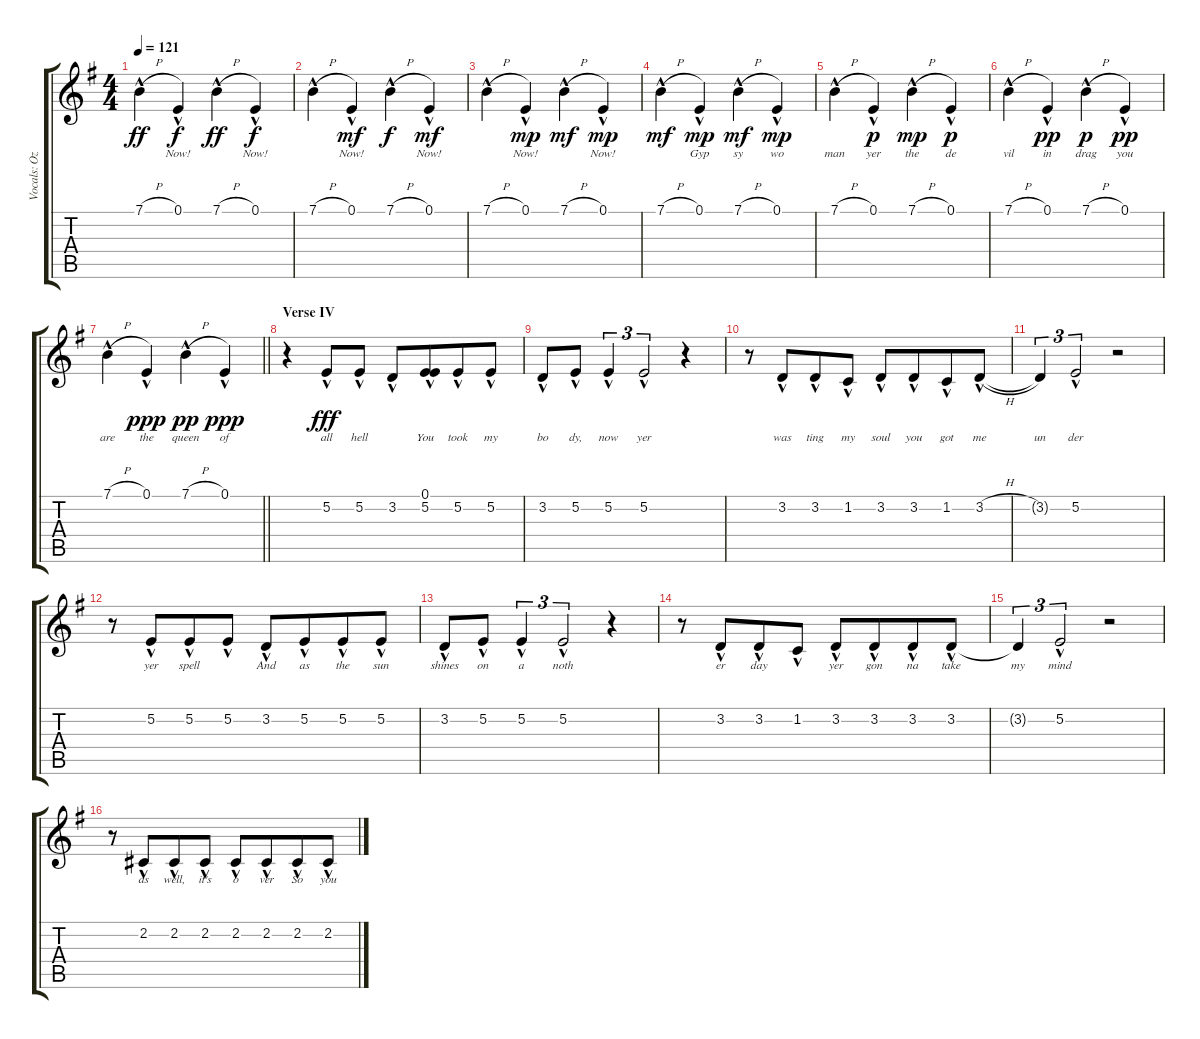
\track ("Vocals: Ozzy" "Vocals: Oz") {instrument lead2sawtooth}
\staff {score tabs}
\tuning (E4 B3 G3 D3 A2 E2) {hide}
\ts (4 4)
\tempo 121
\clef g2
\ks g
7.1{h hac}.4{lyrics (0 "") lyrics (1 "") lyrics (2 "") lyrics (3 "") lyrics (4 "") dy ff} 0.1{hac}.4{lyrics (0 "Now!") lyrics (1 "") lyrics (2 "") lyrics (3 "") lyrics (4 "") dy f} 7.1{h hac}.4{lyrics (0 "") lyrics (1 "") lyrics (2 "") lyrics (3 "") lyrics (4 "") dy ff} 0.1{hac}.4{lyrics (0 "Now!") lyrics (1 "") lyrics (2 "") lyrics (3 "") lyrics (4 "") dy f} |
7.1{h hac}.4{lyrics (0 "") lyrics (1 "") lyrics (2 "") lyrics (3 "") lyrics (4 "")} 0.1{hac}.4{lyrics (0 "Now!") lyrics (1 "") lyrics (2 "") lyrics (3 "") lyrics (4 "") dy mf} 7.1{h hac}.4{lyrics (0 "") lyrics (1 "") lyrics (2 "") lyrics (3 "") lyrics (4 "") dy f} 0.1{hac}.4{lyrics (0 "Now!") lyrics (1 "") lyrics (2 "") lyrics (3 "") lyrics (4 "") dy mf} |
7.1{h hac}.4{lyrics (0 "") lyrics (1 "") lyrics (2 "") lyrics (3 "") lyrics (4 "")} 0.1{hac}.4{lyrics (0 "Now!") lyrics (1 "") lyrics (2 "") lyrics (3 "") lyrics (4 "") dy mp} 7.1{h hac}.4{lyrics (0 "") lyrics (1 "") lyrics (2 "") lyrics (3 "") lyrics (4 "") dy mf} 0.1{hac}.4{lyrics (0 "Now!") lyrics (1 "") lyrics (2 "") lyrics (3 "") lyrics (4 "") dy mp} |
7.1{h hac}.4{lyrics (0 "") lyrics (1 "") lyrics (2 "") lyrics (3 "") lyrics (4 "") dy mf} 0.1{hac}.4{lyrics (0 "Gyp") lyrics (1 "") lyrics (2 "") lyrics (3 "") lyrics (4 "") dy mp} 7.1{h hac}.4{lyrics (0 "sy") lyrics (1 "") lyrics (2 "") lyrics (3 "") lyrics (4 "") dy mf} 0.1{hac}.4{lyrics (0 "wo") lyrics (1 "") lyrics (2 "") lyrics (3 "") lyrics (4 "") dy mp} |
7.1{h hac}.4{lyrics (0 "man") lyrics (1 "") lyrics (2 "") lyrics (3 "") lyrics (4 "")} 0.1{hac}.4{lyrics (0 "yer") lyrics (1 "") lyrics (2 "") lyrics (3 "") lyrics (4 "") dy p} 7.1{h hac}.4{lyrics (0 "the") lyrics (1 "") lyrics (2 "") lyrics (3 "") lyrics (4 "") dy mp} 0.1{hac}.4{lyrics (0 "de") lyrics (1 "") lyrics (2 "") lyrics (3 "") lyrics (4 "") dy p} |
7.1{h hac}.4{lyrics (0 "vil") lyrics (1 "") lyrics (2 "") lyrics (3 "") lyrics (4 "")} 0.1{hac}.4{lyrics (0 "in") lyrics (1 "") lyrics (2 "") lyrics (3 "") lyrics (4 "") dy pp} 7.1{h hac}.4{lyrics (0 "drag") lyrics (1 "") lyrics (2 "") lyrics (3 "") lyrics (4 "") dy p} 0.1{hac}.4{lyrics (0 "you") lyrics (1 "") lyrics (2 "") lyrics (3 "") lyrics (4 "") dy pp} |
\barLineRight lightlight
7.1{h hac}.4{lyrics (0 "are") lyrics (1 "") lyrics (2 "") lyrics (3 "") lyrics (4 "")} 0.1{hac}.4{lyrics (0 "the") lyrics (1 "") lyrics (2 "") lyrics (3 "") lyrics (4 "") dy ppp} 7.1{h hac}.4{lyrics (0 "queen") lyrics (1 "") lyrics (2 "") lyrics (3 "") lyrics (4 "") dy pp} 0.1{hac}.4{lyrics (0 "of") lyrics (1 "") lyrics (2 "") lyrics (3 "") lyrics (4 "") dy ppp} |
\section ("" "Verse IV")
r.4 5.2{hac}.8{lyrics (0 "all") lyrics (1 "") lyrics (2 "") lyrics (3 "") lyrics (4 "") dy fff beam merge} 5.2{hac}.8{lyrics (0 "hell") lyrics (1 "") lyrics (2 "") lyrics (3 "") lyrics (4 "")} 3.2{hac}.8{lyrics (0 "") lyrics (1 "") lyrics (2 "") lyrics (3 "") lyrics (4 "")} (0.1{hac} 5.2{hac}).8{lyrics (0 "You") lyrics (1 "") lyrics (2 "") lyrics (3 "") lyrics (4 "") beam merge} 5.2{hac}.8{lyrics (0 "took") lyrics (1 "") lyrics (2 "") lyrics (3 "") lyrics (4 "")} 5.2{hac}.8{lyrics (0 "my") lyrics (1 "") lyrics (2 "") lyrics (3 "") lyrics (4 "")} |
3.2{hac}.8{lyrics (0 "bo") lyrics (1 "") lyrics (2 "") lyrics (3 "") lyrics (4 "")} 5.2{hac}.8{lyrics (0 "dy,") lyrics (1 "") lyrics (2 "") lyrics (3 "") lyrics (4 "") beam merge} 5.2{hac}.4{tu (3 2) lyrics (0 "now") lyrics (1 "") lyrics (2 "") lyrics (3 "") lyrics (4 "")} 5.2{hac}.2{tu (3 2) lyrics (0 "yer") lyrics (1 "") lyrics (2 "") lyrics (3 "") lyrics (4 "")} r.4 |
r.8 3.2{hac}.8{lyrics (0 "was") lyrics (1 "") lyrics (2 "") lyrics (3 "") lyrics (4 "") beam merge} 3.2{hac}.8{lyrics (0 "ting") lyrics (1 "") lyrics (2 "") lyrics (3 "") lyrics (4 "")} 1.2{hac}.8{lyrics (0 "my") lyrics (1 "") lyrics (2 "") lyrics (3 "") lyrics (4 "")} 3.2{hac}.8{lyrics (0 "soul") lyrics (1 "") lyrics (2 "") lyrics (3 "") lyrics (4 "")} 3.2{hac}.8{lyrics (0 "you") lyrics (1 "") lyrics (2 "") lyrics (3 "") lyrics (4 "") beam merge} 1.2{hac}.8{lyrics (0 "got") lyrics (1 "") lyrics (2 "") lyrics (3 "") lyrics (4 "")} 3.2{h hac}.8{lyrics (0 "me") lyrics (1 "") lyrics (2 "") lyrics (3 "") lyrics (4 "")} |
3.2{t}.4{tu (3 2) lyrics (0 "un") lyrics (1 "") lyrics (2 "") lyrics (3 "") lyrics (4 "")} 5.2{hac}.2{tu (3 2) lyrics (0 "der") lyrics (1 "") lyrics (2 "") lyrics (3 "") lyrics (4 "")} r.2 |
r.8 5.2{hac}.8{lyrics (0 "yer") lyrics (1 "") lyrics (2 "") lyrics (3 "") lyrics (4 "") beam merge} 5.2{hac}.8{lyrics (0 "spell") lyrics (1 "") lyrics (2 "") lyrics (3 "") lyrics (4 "")} 5.2{hac}.8{lyrics (0 "") lyrics (1 "") lyrics (2 "") lyrics (3 "") lyrics (4 "")} 3.2{hac}.8{lyrics (0 "And") lyrics (1 "") lyrics (2 "") lyrics (3 "") lyrics (4 "")} 5.2{hac}.8{lyrics (0 "as") lyrics (1 "") lyrics (2 "") lyrics (3 "") lyrics (4 "") beam merge} 5.2{hac}.8{lyrics (0 "the") lyrics (1 "") lyrics (2 "") lyrics (3 "") lyrics (4 "")} 5.2{hac}.8{lyrics (0 "sun") lyrics (1 "") lyrics (2 "") lyrics (3 "") lyrics (4 "")} |
3.2{hac}.8{lyrics (0 "shines") lyrics (1 "") lyrics (2 "") lyrics (3 "") lyrics (4 "")} 5.2{hac}.8{lyrics (0 "on") lyrics (1 "") lyrics (2 "") lyrics (3 "") lyrics (4 "") beam merge} 5.2{hac}.4{tu (3 2) lyrics (0 "a") lyrics (1 "") lyrics (2 "") lyrics (3 "") lyrics (4 "")} 5.2{hac}.2{tu (3 2) lyrics (0 "noth") lyrics (1 "") lyrics (2 "") lyrics (3 "") lyrics (4 "")} r.4 |
r.8 3.2{hac}.8{lyrics (0 "er") lyrics (1 "") lyrics (2 "") lyrics (3 "") lyrics (4 "") beam merge} 3.2{hac}.8{lyrics (0 "day") lyrics (1 "") lyrics (2 "") lyrics (3 "") lyrics (4 "")} 1.2{hac}.8{lyrics (0 "") lyrics (1 "") lyrics (2 "") lyrics (3 "") lyrics (4 "")} 3.2{hac}.8{lyrics (0 "yer") lyrics (1 "") lyrics (2 "") lyrics (3 "") lyrics (4 "")} 3.2{hac}.8{lyrics (0 "gon") lyrics (1 "") lyrics (2 "") lyrics (3 "") lyrics (4 "") beam merge} 3.2{hac}.8{lyrics (0 "na") lyrics (1 "") lyrics (2 "") lyrics (3 "") lyrics (4 "")} 3.2{hac}.8{lyrics (0 "take") lyrics (1 "") lyrics (2 "") lyrics (3 "") lyrics (4 "")} |
3.2{t}.4{tu (3 2) lyrics (0 "my") lyrics (1 "") lyrics (2 "") lyrics (3 "") lyrics (4 "")} 5.2{hac}.2{tu (3 2) lyrics (0 "mind") lyrics (1 "") lyrics (2 "") lyrics (3 "") lyrics (4 "")} r.2 |
r.8 2.2{hac}.8{lyrics (0 "as") lyrics (1 "") lyrics (2 "") lyrics (3 "") lyrics (4 "") beam merge} 2.2{hac}.8{lyrics (0 "well,") lyrics (1 "") lyrics (2 "") lyrics (3 "") lyrics (4 "")} 2.2{hac}.8{lyrics (0 "it's") lyrics (1 "") lyrics (2 "") lyrics (3 "") lyrics (4 "")} 2.2{hac}.8{lyrics (0 "o") lyrics (1 "") lyrics (2 "") lyrics (3 "") lyrics (4 "")} 2.2{hac}.8{lyrics (0 "ver") lyrics (1 "") lyrics (2 "") lyrics (3 "") lyrics (4 "") beam merge} 2.2{hac}.8{lyrics (0 "So") lyrics (1 "") lyrics (2 "") lyrics (3 "") lyrics (4 "")} 2.2{hac}.8{lyrics (0 "you") lyrics (1 "") lyrics (2 "") lyrics (3 "") lyrics (4 "")}
